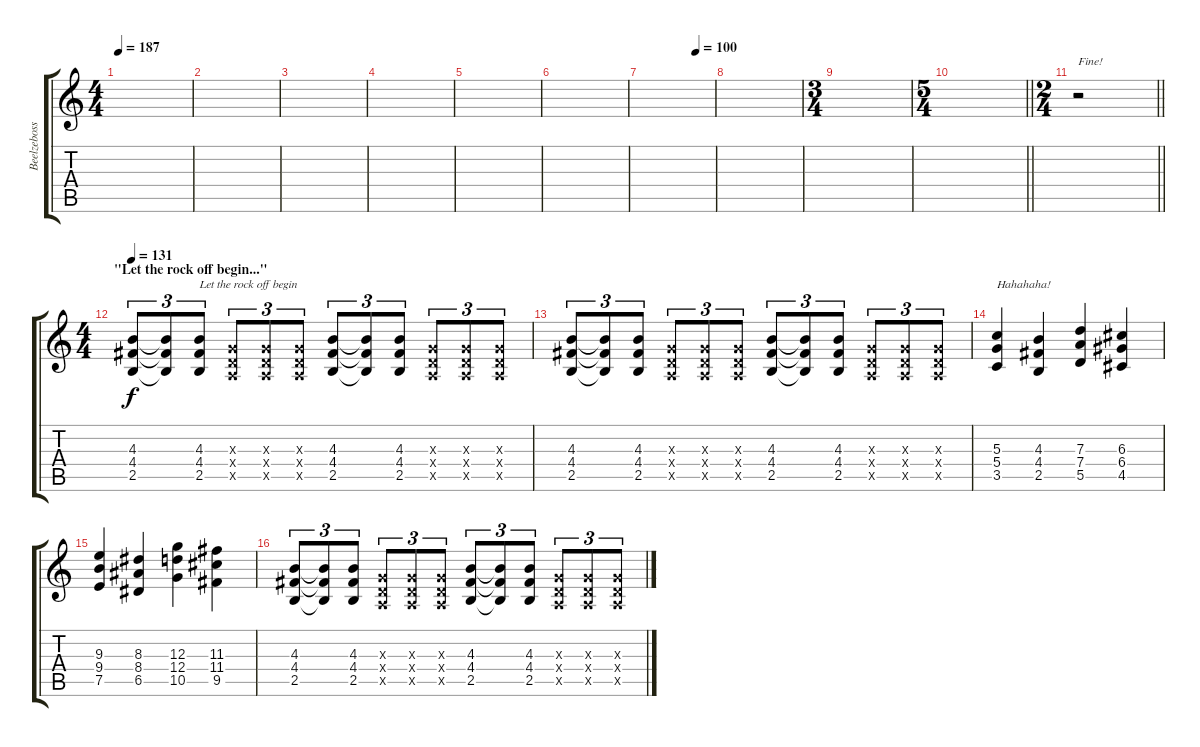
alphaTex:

\track ("Beelzeboss" "Beelzeboss") {instrument overdrivenguitar}
\staff {score tabs}
\tuning (E4 B3 G3 D3 A2 E2) {hide}
\ts (4 4)
\tempo 187
\clef g2
\ks c
|
|
|
|
|
|
\tempo (100 0.75)
|
|
\ts (3 4)
|
\ts (5 4)
\barLineRight lightlight
|
\ts (2 4)
\barLineRight lightlight
r.2{txt "Fine!"} |
\ts (4 4)
\section ("" "\"Let the rock off begin...\"")
\tempo 131
(4.3 4.4 2.5).8{tu (3 2)} (4.3{t} 4.4{t} 2.5{t}).8{tu (3 2)} (4.3 4.4 2.5).8{tu (3 2) txt "Let the rock off begin"} (0.3{x} 0.4{x} 0.5{x}).8{tu (3 2)} (0.3{x} 0.4{x} 0.5{x}).8{tu (3 2)} (0.3{x} 0.4{x} 0.5{x}).8{tu (3 2)} (4.3 4.4 2.5).8{tu (3 2)} (4.3{t} 4.4{t} 2.5{t}).8{tu (3 2)} (4.3 4.4 2.5).8{tu (3 2)} (0.3{x} 0.4{x} 0.5{x}).8{tu (3 2)} (0.3{x} 0.4{x} 0.5{x}).8{tu (3 2)} (0.3{x} 0.4{x} 0.5{x}).8{tu (3 2)} |
(4.3 4.4 2.5).8{tu (3 2)} (4.3{t} 4.4{t} 2.5{t}).8{tu (3 2)} (4.3 4.4 2.5).8{tu (3 2)} (0.3{x} 0.4{x} 0.5{x}).8{tu (3 2)} (0.3{x} 0.4{x} 0.5{x}).8{tu (3 2)} (0.3{x} 0.4{x} 0.5{x}).8{tu (3 2)} (4.3 4.4 2.5).8{tu (3 2)} (4.3{t} 4.4{t} 2.5{t}).8{tu (3 2)} (4.3 4.4 2.5).8{tu (3 2)} (0.3{x} 0.4{x} 0.5{x}).8{tu (3 2)} (0.3{x} 0.4{x} 0.5{x}).8{tu (3 2)} (0.3{x} 0.4{x} 0.5{x}).8{tu (3 2)} |
(5.3 5.4 3.5).4{txt "Hahahaha!"} (4.3 4.4 2.5).4 (7.3 7.4 5.5).4 (6.3 6.4 4.5).4 |
(9.3 9.4 7.5).4 (8.3 8.4 6.5).4 (12.3 12.4 10.5).4 (11.3 11.4 9.5).4 |
(4.3 4.4 2.5).8{tu (3 2)} (4.3{t} 4.4{t} 2.5{t}).8{tu (3 2)} (4.3 4.4 2.5).8{tu (3 2)} (0.3{x} 0.4{x} 0.5{x}).8{tu (3 2)} (0.3{x} 0.4{x} 0.5{x}).8{tu (3 2)} (0.3{x} 0.4{x} 0.5{x}).8{tu (3 2)} (4.3 4.4 2.5).8{tu (3 2)} (4.3{t} 4.4{t} 2.5{t}).8{tu (3 2)} (4.3 4.4 2.5).8{tu (3 2)} (0.3{x} 0.4{x} 0.5{x}).8{tu (3 2)} (0.3{x} 0.4{x} 0.5{x}).8{tu (3 2)} (0.3{x} 0.4{x} 0.5{x}).8{tu (3 2)}
